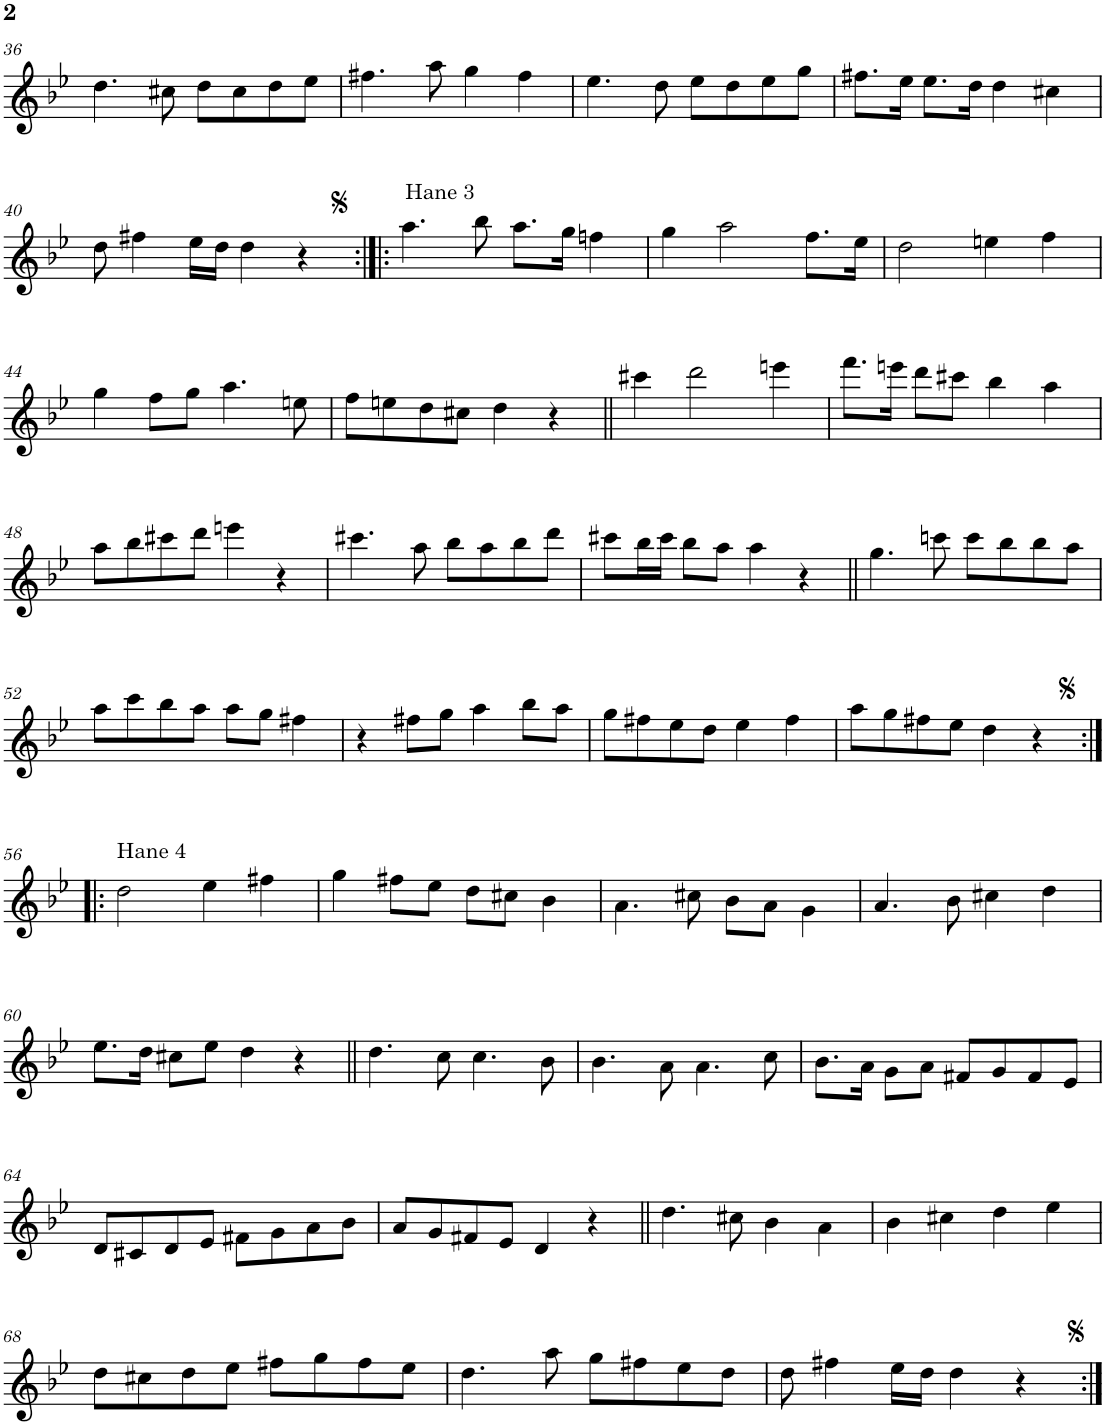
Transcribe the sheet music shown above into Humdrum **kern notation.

**kern
*part1
*staff1
*I"Voice
*I'Vo.
!!LO:PB:g=z
*clefG2
*k[b-e-]
*M4/4
=36
4.dd\
8cc#X\
8dd\L
8cc#\
8dd\
8ee-\J
=37
4.ff#X\
8aa\
4gg\
4ff#\
=38
4.ee-\
8dd\
8ee-\L
8dd\
8ee-\
8gg\J
=39
8.ff#X\L
16ee-\Jk
8.ee-\L
16dd\Jk
4dd\
4cc#X\
!!LO:LB:g=z
=40
8dd\
4ff#X\
16ee-\LL
16dd\JJ
4dd\
4r
=41:|!|:
!LO:TX:a:t=Hane 3
4.aa\
8bb-\
8.aa\L
16gg\Jk
4ffn\
=42
4gg\
2aa\
8.ff\L
16ee-\Jk
=43
2dd\
4een\
4ff\
!!LO:LB:g=z
=44
4gg\
8ff\L
8gg\J
4.aa\
8een\
=45
8ff\L
8een\
8dd\
8cc#X\J
4dd\
4r
=46||
4ccc#X\
2ddd\
4eeen\
=47
8.fff\L
16eeen\Jk
8ddd\L
8ccc#X\J
4bb-\
4aa\
!!LO:LB:g=z
=48
8aa\L
8bb-\
8ccc#X\
8ddd\J
4eeen\
4r
=49
4.ccc#X\
8aa\
8bb-\L
8aa\
8bb-\
8ddd\J
=50
8ccc#X\L
16bb-\L
16ccc#\JJ
8bb-\L
8aa\J
4aa\
4r
=51||
4.gg\
8cccn\
8ccc\L
8bb-\
8bb-\
8aa\J
!!LO:LB:g=z
=52
8aa\L
8ccc\
8bb-\
8aa\J
8aa\L
8gg\J
4ff#X\
=53
4r
8ff#X\L
8gg\J
4aa\
8bb-\L
8aa\J
=54
8gg\L
8ff#X\
8ee-\
8dd\J
4ee-\
4ff#\
=55
8aa\L
8gg\
8ff#X\
8ee-\J
4dd\
4r
!!LO:LB:g=z
=56:|!|:
!LO:TX:a:t=Hane 4
2dd\
4ee-\
4ff#X\
=57
4gg\
8ff#X\L
8ee-\J
8dd\L
8cc#X\J
4b-\
=58
4.a\
8cc#X\
8b-\L
8a\J
4g\
=59
4.a/
8b-\
4cc#X\
4dd\
!!LO:LB:g=z
=60
8.ee-\L
16dd\Jk
8cc#X\L
8ee-\J
4dd\
4r
=61||
4.dd\
8cc\
4.cc\
8b-\
=62
4.b-\
8a\
4.a\
8cc\
=63
8.b-\L
16a\Jk
8g\L
8a\J
8f#X/L
8g/
8f#/
8e-/J
!!LO:LB:g=z
=64
8d/L
8c#X/
8d/
8e-/J
8f#X\L
8g\
8a\
8b-\J
=65
8a/L
8g/
8f#X/
8e-/J
4d/
4r
=66||
4.dd\
8cc#X\
4b-\
4a\
=67
4b-\
4cc#X\
4dd\
4ee-\
!!LO:LB:g=z
=68
8dd\L
8cc#X\
8dd\
8ee-\J
8ff#X\L
8gg\
8ff#\
8ee-\J
=69
4.dd\
8aa\
8gg\L
8ff#X\
8ee-\
8dd\J
=70
8dd\
4ff#X\
16ee-\LL
16dd\JJ
4dd\
4r
=:|!
*-
